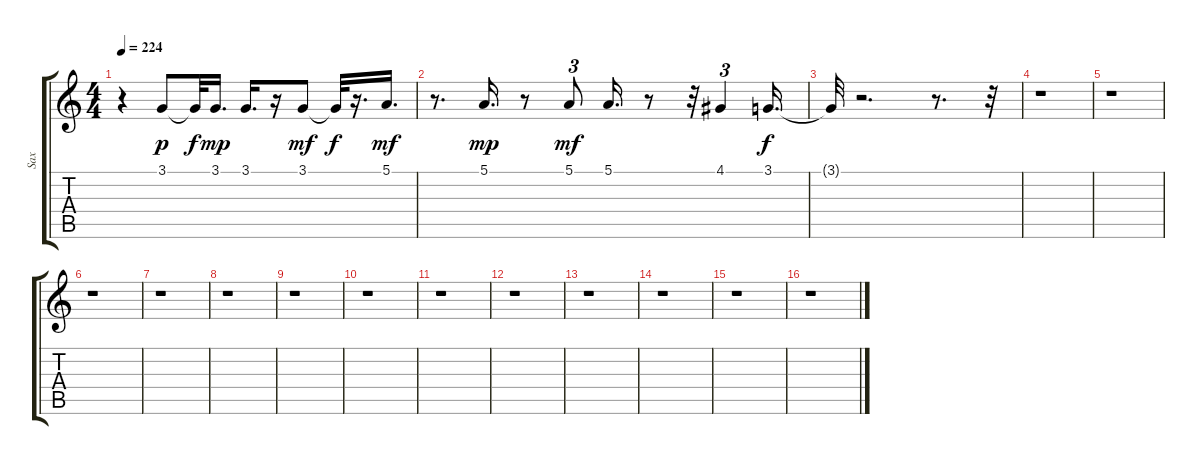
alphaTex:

\track ("Sax" "Sax") {instrument altosax}
\staff {score tabs}
\tuning (E4 B3 G3 D3 A2 E2) {hide}
\ts (4 4)
\tempo 224
\clef g2
\ks c
r.4{dy f} 3.1.8{dy p} 3.1{t}.32{dy f} 3.1.16{d dy mp} 3.1.16{d} r.16 3.1.8{dy mf} 3.1{t}.32{dy f} r.16{d} 5.1.16{d dy mf} |
r.8{d} 5.1.16{d dy mp} r.8 5.1.8{tu (3 2) dy mf} 5.1.16{d} r.8 r.32 4.1.4{tu (3 2)} 3.1.16{d dy f} |
3.1{t}.32 r.2{d} r.8{d} r.32 |
r.1 |
r.1 |
r.1 |
r.1 |
r.1 |
r.1 |
r.1 |
r.1 |
r.1 |
r.1 |
r.1 |
r.1 |
r.1
